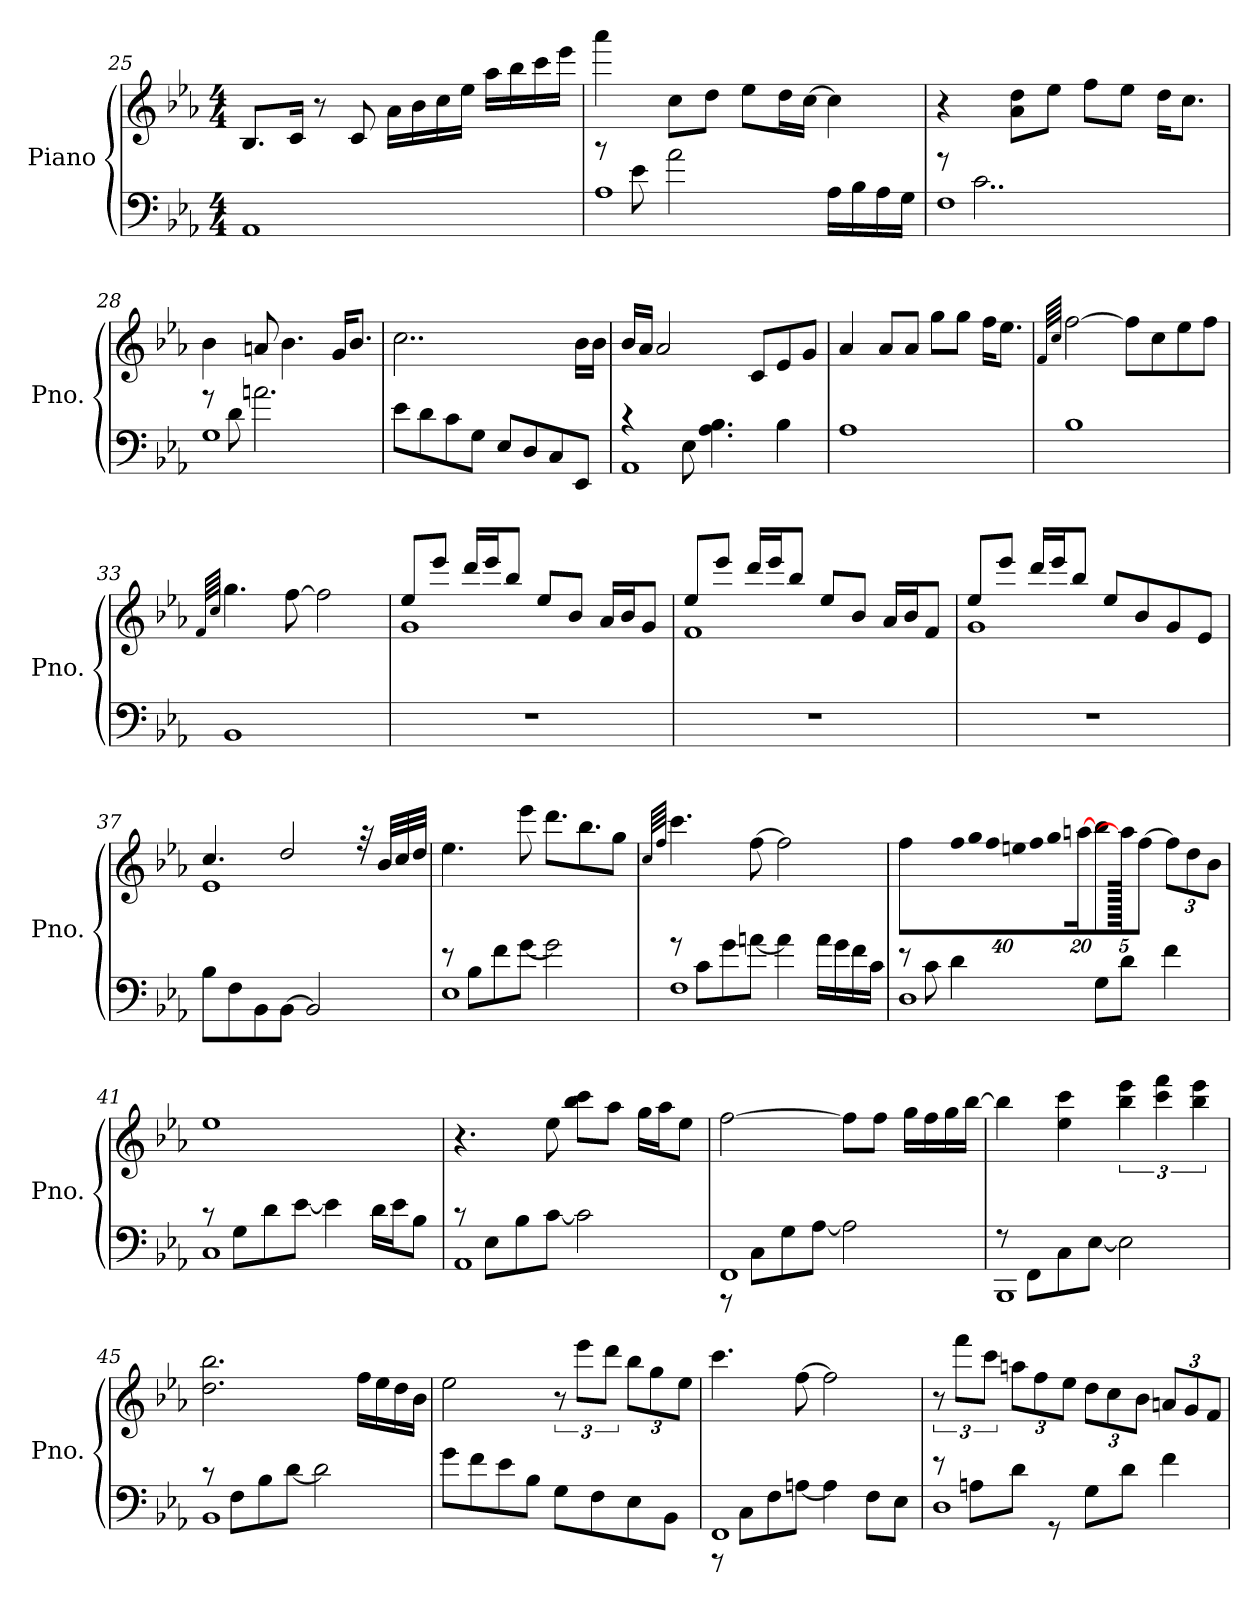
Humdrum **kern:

**kern	**kern	**dynam
*part1	*part1	*part1
*staff2	*staff1	*staff1/2
*I"Piano	*	*
*I'Pno.	*	*
!!LO:PB:g=z
*clefF4	*clefG2	*
*k[b-e-a-]	*k[b-e-a-]	*
*M4/4	*M4/4	*
=25	=25	=25
1AA-	8.B-/L	.
.	16c/Jk	.
.	8r	.
.	8c/	.
.	16a-\LL	.
.	16b-\	.
.	16cc\	.
.	16ee-\JJ	.
.	16aa-\LL	.
.	16bb-\	.
.	16ccc\	.
.	16eee-\JJ	.
=26	=26	=26
*^	*	*
!	!	!	!LO:DY:b=2
!	!	!	!LO:DY:n=1:b
1A-	8rb	4aaa-\	mp mp
.	8e-\	.	.
.	2a-\	8cc\L	.
.	.	8dd\J	.
.	.	8ee-\L	.
.	.	16dd\L	.
.	.	[16cc\JJ	.
.	16A-\LL	4cc\]	.
.	16B-\	.	.
.	16A-\	.	.
.	16G\JJ	.	.
=27	=27	=27	=27
1F	8rg	4r	.
.	2..c\	.	.
.	.	8a-\ 8dd\L	.
.	.	8ee-\J	.
.	.	8ff\L	.
.	.	8ee-\J	.
.	.	16dd\KL	.
.	.	8.cc\J	.
=28	=28	=28	=28
1G	8rg	4b-\	.
.	8d\	.	.
.	2.an\	8an/	.
.	.	4.b-\	.
.	.	16g/KL	.
.	.	8.b-/J	.
*v	*v	*	*
!!LO:LB:g=z
=29	=29	=29
8e-\L	2..cc\	.
8d\	.	.
8c\	.	.
8G\J	.	.
8E-/L	.	.
8D/	.	.
8C/	.	.
8EE-/J	16b-\LL	.
.	16b-\JJ	.
=30	=30	=30
*^	*	*
1AA-	4rc	16b-/LL	.
.	.	16a-/JJ	.
.	.	2a-/	.
.	8E-\	.	.
.	4.A-\ 4.B-\	.	.
.	.	8c/L	.
.	4B-\	8e-/	.
.	.	8g/J	.
*v	*v	*	*
=31	=31	=31
1A-	4a-/	.
.	8a-/L	.
.	8a-/J	.
.	8gg\L	.
.	8gg\J	.
.	16ff\KL	.
.	8.ee-\J	.
=32	=32	=32
.	64qf/LLLL	.
.	64qcc/JJJJ	.
1B-	[2ff\	.
.	8ff\L]	.
.	8cc\	.
.	8ee-\	.
.	8ff\J	.
=33	=33	=33
.	64qf/LLLL	.
.	64qcc/JJJJ	.
1BB-	4.gg\	.
.	[8ff\	.
.	2ff\]	.
!!LO:LB:g=z
=34	=34	=34
*	*^	*
1r	8ee-/L	1g	.
.	8eee-/J	.	.
.	16ddd/LL	.	.
.	16eee-/J	.	.
.	8bb-/J	.	.
.	8ee-/L	.	.
.	8b-/J	.	.
.	16a-/LL	.	.
.	16b-/J	.	.
.	8g/J	.	.
=35	=35	=35	=35
1r	8ee-/L	1f	.
.	8eee-/J	.	.
.	16ddd/LL	.	.
.	16eee-/J	.	.
.	8bb-/J	.	.
.	8ee-/L	.	.
.	8b-/J	.	.
.	16a-/LL	.	.
.	16b-/J	.	.
.	8f/J	.	.
=36	=36	=36	=36
1r	8ee-/L	1g	.
.	8eee-/J	.	.
.	16ddd/LL	.	.
.	16eee-/J	.	.
.	8bb-/J	.	.
.	8ee-/L	.	.
.	8b-/	.	.
.	8g/	.	.
.	8e-/J	.	.
=37	=37	=37	=37
8B-\L	4.cc/	1e-	.
8F\	.	.	.
8BB-\	.	.	.
[8BB-\J	2dd/	.	.
2BB-/]	.	.	.
.	32r	.	.
.	32b-/LLL	.	.
.	32cc/	.	.
.	32dd/JJJ	.	.
*	*v	*v	*
!!LO:LB:g=z
=38	=38	=38
*^	*	*
1E-	8re	4.ee-\	.
.	8B-\L	.	.
.	8f\	.	.
.	[8g\J	8eee-\	.
.	2g\]	8.ddd\L	.
.	.	8.bb-\	.
.	.	8gg\J	.
=39	=39	=39	=39
.	.	64qcc/LLLL	.
.	.	64qff/JJJJ	.
1F	8rg	4.ccc\	.
.	8c\L	.	.
.	8g\	.	.
.	[8an\J	[8ff\	.
.	4a\]	2ff\]	.
.	16a\LL	.	.
.	16g\	.	.
.	16f\	.	.
.	16c\JJ	.	.
=40	=40	=40	=40
1D	8re	4ff\	.
.	8c\	.	.
*	*	*Xbrackettup	*
!	!	!LO:N:vis=16	!
.	4d\	640%23ff\LL	.
!	!	!LO:N:vis=16	!
.	.	640%23gg\	.
!	!	!LO:N:vis=16	!
.	.	640%23ff\	.
!	!	!LO:N:vis=16	!
.	.	640%23een\	.
!	!	!LO:N:vis=16	!
.	.	640%23ff\	.
!	!	!LO:N:vis=16	!
.	.	640%23gg\	.
.	.	[320%11aan\JJ	.
.	8G\L	8bb-\L	.
.	8d\J	640aa\JJ]	.
.	.	[8ff\J	.
.	4f\	.	.
.	.	12ff\L]	.
.	.	12dd\	.
.	.	12b-\J	.
640ryy	640ryy	.	.
!!LO:LB:g=z
=41	=41	=41	=41
1C	8rc	1ee-	.
.	8G\L	.	.
.	8d\	.	.
.	[8e-\J	.	.
.	4e-\]	.	.
.	16d\LL	.	.
.	16e-\J	.	.
.	8B-\J	.	.
=42	=42	=42	=42
1AA-	8rc	4.r	.
.	8E-\L	.	.
.	8B-\	.	.
.	[8c\J	8ee-\	.
.	2c\]	8bb-\ 8ccc\L	.
.	.	8aa-\J	.
.	.	16gg\LL	.
.	.	16aa-\J	.
.	.	8ee-\J	.
=43	=43	=43	=43
1FF	8r	[2ff\	.
.	8C\L	.	.
.	8G\	.	.
.	[8A-\J	.	.
.	2A-\]	8ff\L]	.
.	.	8ff\J	.
.	.	16gg\LL	.
.	.	16ff\	.
.	.	16gg\	.
.	.	[16bb-\JJ	.
=44	=44	=44	=44
1BBB-	8rF	4bb-\]	.
.	8FF\L	.	.
.	8C\	4ee-\ 4ccc\	.
.	[8E-\J	.	.
*	*	*brackettup	*
.	2E-\]	6bb-\ 6eee-\	.
.	.	6ccc\ 6fff\	.
.	.	6bb-\ 6eee-\	.
!!LO:LB:g=z
=45	=45	=45	=45
1BB-	8rc	2.dd\ 2.bb-\	.
.	8F\L	.	.
.	8B-\	.	.
.	[8d\J	.	.
.	2d\]	.	.
.	.	16ff\LL	.
.	.	16ee-\	.
.	.	16dd\	.
.	.	16b-\JJ	.
*v	*v	*	*
=46	=46	=46
8g\L	2ee-\	.
8f\	.	.
8e-\	.	.
8B-\J	.	.
8G\L	12r	.
.	12eee-\L	.
8F\	.	.
.	12ddd\J	.
*	*Xbrackettup	*
8E-\	12bb-\L	.
.	12gg\	.
8BB-\J	.	.
.	12ee-\J	.
=47	=47	=47
*^	*	*
1FF	8r	4.ccc\	.
.	8C\L	.	.
.	8F\	.	.
.	[8An\J	[8ff\	.
.	4A\]	2ff\]	.
.	8F\L	.	.
.	8E-\J	.	.
=48	=48	=48	=48
*	*	*brackettup	*
1D	8re	12r	.
.	.	12fff\L	.
.	8An\L	.	.
.	.	12ccc\J	.
*	*	*Xbrackettup	*
.	8d\J	12aan\L	.
.	.	12ff\	.
.	8r	.	.
.	.	12ee-\J	.
.	8G\L	12dd\L	.
.	.	12cc\	.
.	8d\J	.	.
.	.	12b-\J	.
.	4f\	12an/L	.
.	.	12g/	.
.	.	12f/J	.
*v	*v	*	*
=	=	=
*-	*-	*-
